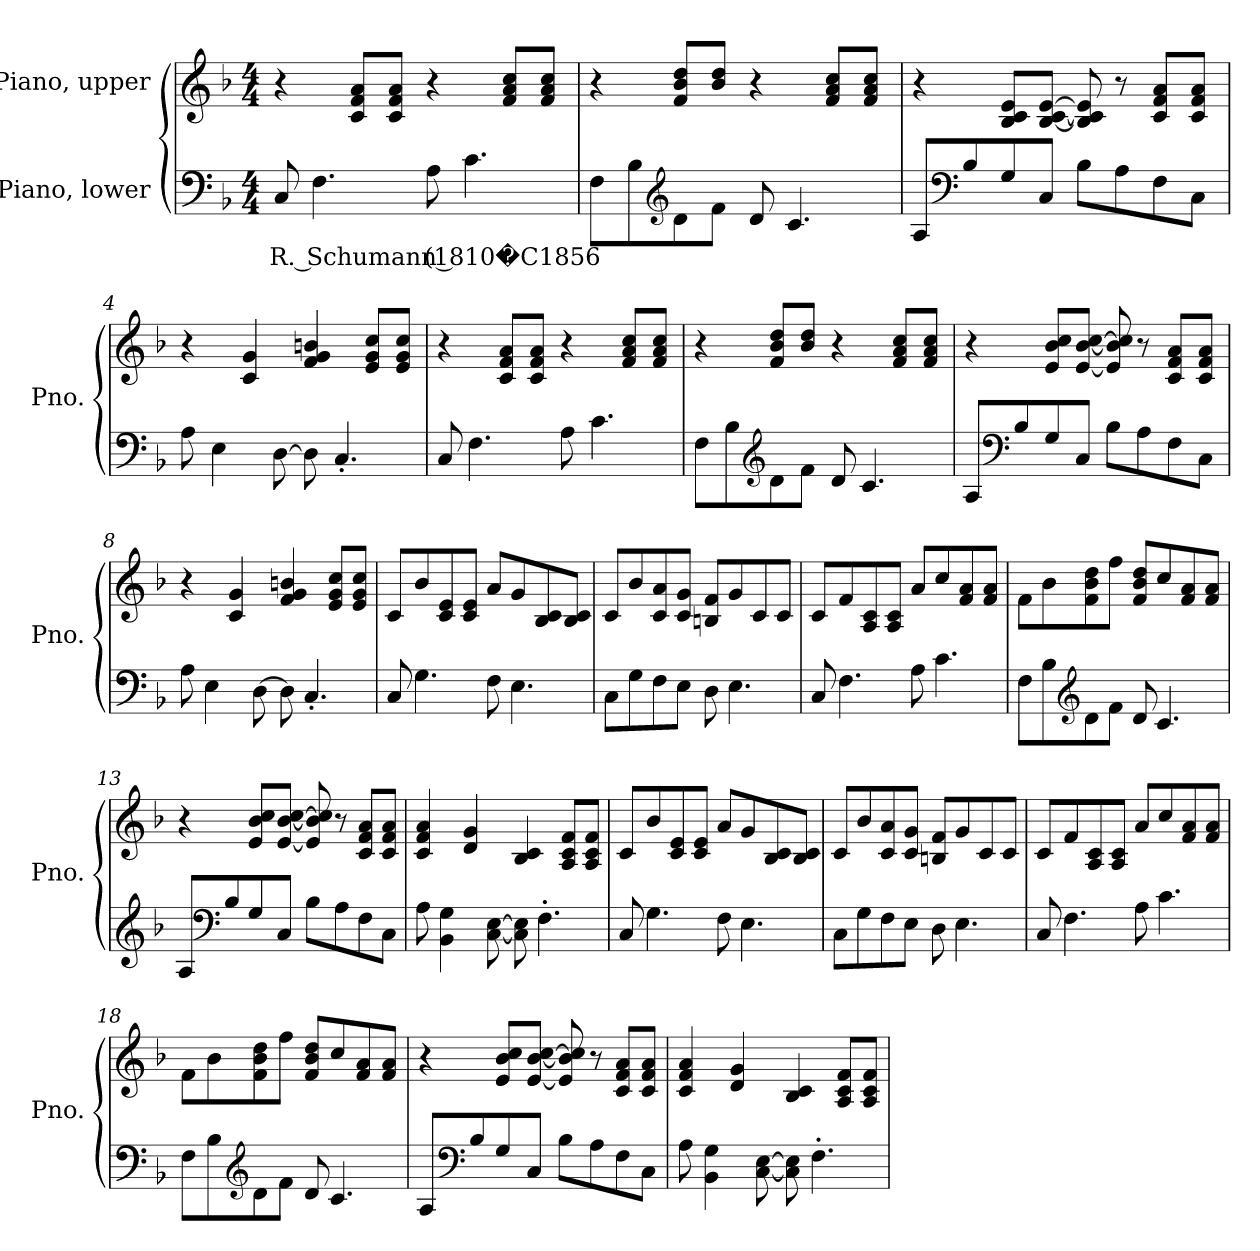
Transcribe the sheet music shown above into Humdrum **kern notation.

**kern	**text	**kern
*part2	*part2	*part1
*staff2	*staff2	*staff1
*I"Piano, lower	*	*I"Piano, upper
*I'Pno.	*	*I'Pno.
*clefF4	*	*clefG2
*k[b-]	*	*k[b-]
*M4/4	*	*M4/4
*MM100	*	*MM100
=1	=1	=1
!	!LO:LY:b	!
8C/	R. Schumann (1810�C1856	4r
4.F\	.	.
.	.	8c/ 8f/ 8a/L
.	.	8c/ 8f/ 8a/J
8A\	.	4r
4.c\	.	.
.	.	8f/ 8a/ 8cc/L
.	.	8f/ 8a/ 8cc/J
=2	=2	=2
8F\L	.	4r
8B-\	.	.
*clefG2	*	*
8d\	.	8f/ 8b-/ 8dd/L
8f\J	.	8b-/ 8dd/J
8d/	.	4r
4.c/	.	.
.	.	8f/ 8a/ 8cc/L
.	.	8f/ 8a/ 8cc/J
!!LO:LB:g=z
=3	=3	=3
8A/L	.	4r
*clefF4	*	*
8B-/	.	.
8G/	.	8B-/ 8c/ 8e/L
8C/J	.	[8B-/ [8c/ [8e/J
8B-\L	.	8B-/] 8c/] 8e/]
8A\	.	8r
8F\	.	8c/ 8f/ 8a/L
8C\J	.	8c/ 8f/ 8a/J
=4	=4	=4
8A\	.	4r
4E\	.	.
.	.	4c/ 4g/
[8D\	.	.
8D\]	.	4f/ 4g/ 4bn/
4.C'/	.	.
.	.	8e/ 8g/ 8cc/L
.	.	8e/ 8g/ 8cc/J
=5	=5	=5
8C/	.	4r
4.F\	.	.
.	.	8c/ 8f/ 8a/L
.	.	8c/ 8f/ 8a/J
8A\	.	4r
4.c\	.	.
.	.	8f/ 8a/ 8cc/L
.	.	8f/ 8a/ 8cc/J
=6	=6	=6
8F\L	.	4r
8B-\	.	.
*clefG2	*	*
8d\	.	8f/ 8b-/ 8dd/L
8f\J	.	8b-/ 8dd/J
8d/	.	4r
4.c/	.	.
.	.	8f/ 8a/ 8cc/L
.	.	8f/ 8a/ 8cc/J
!!LO:LB:g=z
=7	=7	=7
8A/L	.	4r
*clefF4	*	*
8B-/	.	.
8G/	.	8e/ 8b-/ 8cc/L
8C/J	.	[8e/ [8b-/ [8cc/J
8B-\L	.	8e/] 8b-/] 8cc/]
8A\	.	8r
8F\	.	8c/ 8f/ 8a/L
8C\J	.	8c/ 8f/ 8a/J
=8	=8	=8
8A\	.	4r
4E\	.	.
.	.	4c/ 4g/
[8D\	.	.
8D\]	.	4f/ 4g/ 4bn/
4.C'/	.	.
.	.	8e/ 8g/ 8cc/L
.	.	8e/ 8g/ 8cc/J
=9	=9	=9
8C/	.	8c/L
4.G\	.	8b-/
.	.	8c/ 8e/
.	.	8c/ 8e/J
8F\	.	8a/L
4.E\	.	8g/
.	.	8B-/ 8c/
.	.	8B-/ 8c/J
=10	=10	=10
8C\L	.	8c/L
8G\	.	8b-/
8F\	.	8c/ 8a/
8E\J	.	8c/ 8g/J
8D\	.	8Bn/ 8f/L
4.E\	.	8g/
.	.	8c/
.	.	8c/J
!!LO:LB:g=z
=11	=11	=11
8C/	.	8c/L
4.F\	.	8f/
.	.	8A/ 8c/
.	.	8A/ 8c/J
8A\	.	8a/L
4.c\	.	8cc/
.	.	8f/ 8a/
.	.	8f/ 8a/J
=12	=12	=12
8F\L	.	8f\L
8B-\	.	8b-\
*clefG2	*	*
8d\	.	8f\ 8b-\ 8dd\
8f\J	.	8ff\J
8d/	.	8f/ 8b-/ 8dd/L
4.c/	.	8cc/
.	.	8f/ 8a/
.	.	8f/ 8a/J
=13	=13	=13
8A/L	.	4r
*clefF4	*	*
8B-/	.	.
8G/	.	8e/ 8b-/ 8cc/L
8C/J	.	[8e/ [8b-/ [8cc/J
8B-\L	.	8e/] 8b-/] 8cc/]
8A\	.	8r
8F\	.	8c/ 8f/ 8a/L
8C\J	.	8c/ 8f/ 8a/J
=14	=14	=14
8A\	.	4c/ 4f/ 4a/
4BB-\ 4G\	.	.
.	.	4d/ 4g/
[8C\ [8E\	.	.
8C\] 8E\]	.	4B-/ 4c/
4.F'\	.	.
.	.	8A/ 8c/ 8f/L
.	.	8A/ 8c/ 8f/J
!!LO:LB:g=z
=15	=15	=15
8C/	.	8c/L
4.G\	.	8b-/
.	.	8c/ 8e/
.	.	8c/ 8e/J
8F\	.	8a/L
4.E\	.	8g/
.	.	8B-/ 8c/
.	.	8B-/ 8c/J
=16	=16	=16
8C\L	.	8c/L
8G\	.	8b-/
8F\	.	8c/ 8a/
8E\J	.	8c/ 8g/J
8D\	.	8Bn/ 8f/L
4.E\	.	8g/
.	.	8c/
.	.	8c/J
=17	=17	=17
8C/	.	8c/L
4.F\	.	8f/
.	.	8A/ 8c/
.	.	8A/ 8c/J
8A\	.	8a/L
4.c\	.	8cc/
.	.	8f/ 8a/
.	.	8f/ 8a/J
=18	=18	=18
8F\L	.	8f\L
8B-\	.	8b-\
*clefG2	*	*
8d\	.	8f\ 8b-\ 8dd\
8f\J	.	8ff\J
8d/	.	8f/ 8b-/ 8dd/L
4.c/	.	8cc/
.	.	8f/ 8a/
.	.	8f/ 8a/J
!!LO:LB:g=z
=19	=19	=19
8A/L	.	4r
*clefF4	*	*
8B-/	.	.
8G/	.	8e/ 8b-/ 8cc/L
8C/J	.	[8e/ [8b-/ [8cc/J
8B-\L	.	8e/] 8b-/] 8cc/]
8A\	.	8r
8F\	.	8c/ 8f/ 8a/L
8C\J	.	8c/ 8f/ 8a/J
=20	=20	=20
8A\	.	4c/ 4f/ 4a/
4BB-\ 4G\	.	.
.	.	4d/ 4g/
[8C\ [8E\	.	.
8C\] 8E\]	.	4B-/ 4c/
4.F'\	.	.
.	.	8A/ 8c/ 8f/L
.	.	8A/ 8c/ 8f/J
=	=	=
*-	*-	*-
